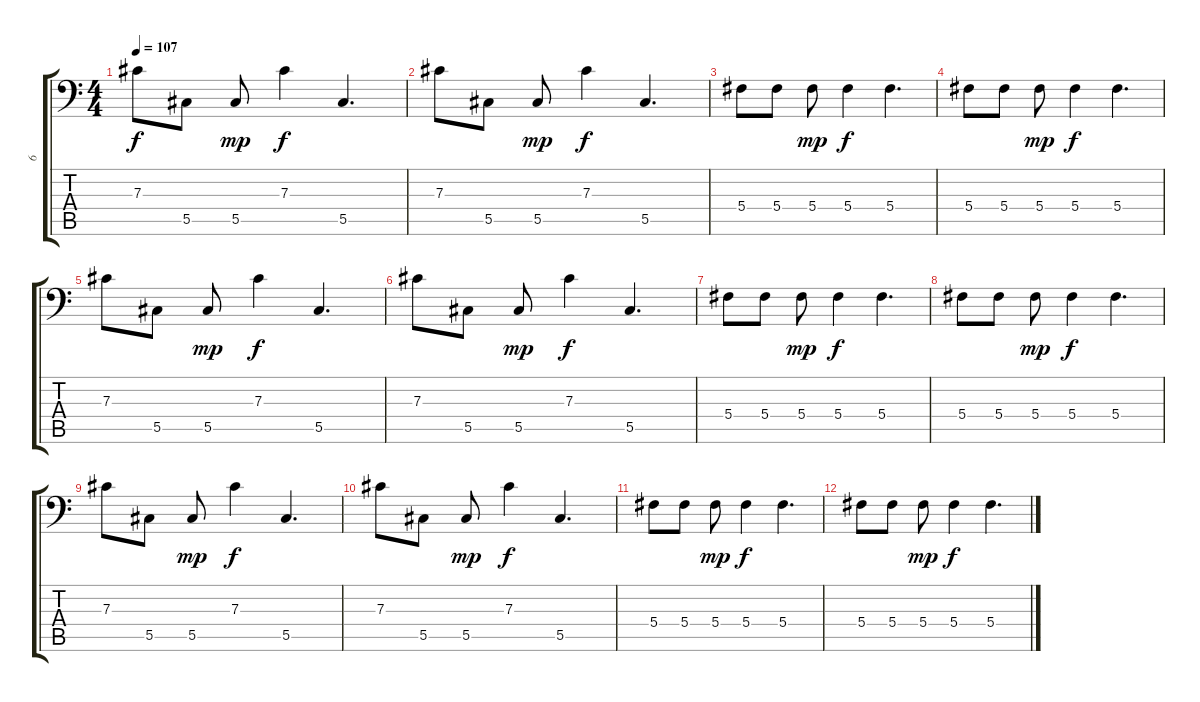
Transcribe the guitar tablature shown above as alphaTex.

\track ("6" "6") {instrument synthbass1}
\staff {score tabs}
\tuning (Eb3 Bb2 Gb2 Db2 Ab1 Db1) {hide}
\ts (4 4)
\tempo 107
\clef f4
\ks c
7.3.8{dy f volume 13} 5.5.8 5.5.8{dy mp} 7.3.4{dy f} 5.5.4{d} |
7.3.8 5.5.8 5.5.8{dy mp} 7.3.4{dy f} 5.5.4{d} |
5.4.8 5.4.8 5.4.8{dy mp} 5.4.4{dy f} 5.4.4{d} |
5.4.8 5.4.8 5.4.8{dy mp} 5.4.4{dy f} 5.4.4{d} |
7.3.8 5.5.8 5.5.8{dy mp} 7.3.4{dy f} 5.5.4{d} |
7.3.8 5.5.8 5.5.8{dy mp} 7.3.4{dy f} 5.5.4{d} |
5.4.8 5.4.8 5.4.8{dy mp} 5.4.4{dy f} 5.4.4{d} |
5.4.8 5.4.8 5.4.8{dy mp} 5.4.4{dy f} 5.4.4{d} |
7.3.8 5.5.8 5.5.8{dy mp} 7.3.4{dy f} 5.5.4{d} |
7.3.8 5.5.8 5.5.8{dy mp} 7.3.4{dy f} 5.5.4{d} |
5.4.8 5.4.8 5.4.8{dy mp} 5.4.4{dy f} 5.4.4{d} |
5.4.8 5.4.8 5.4.8{dy mp} 5.4.4{dy f} 5.4.4{d}
